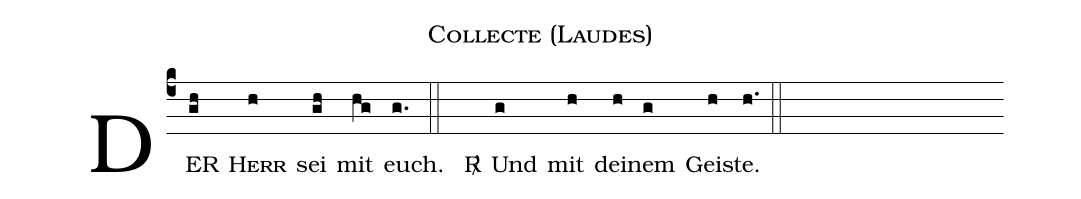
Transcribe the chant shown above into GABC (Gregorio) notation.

name: Collecte (Laudes);
%%
(c4) DER(gh) <sc>Herr</sc>(h) sei(gh) mit(hg) euch.(g.) (::) <v>\Rbar</v>() Und(g) mit(h) dei(h)nem(g) Gei(h)ste.(h.) (::)
